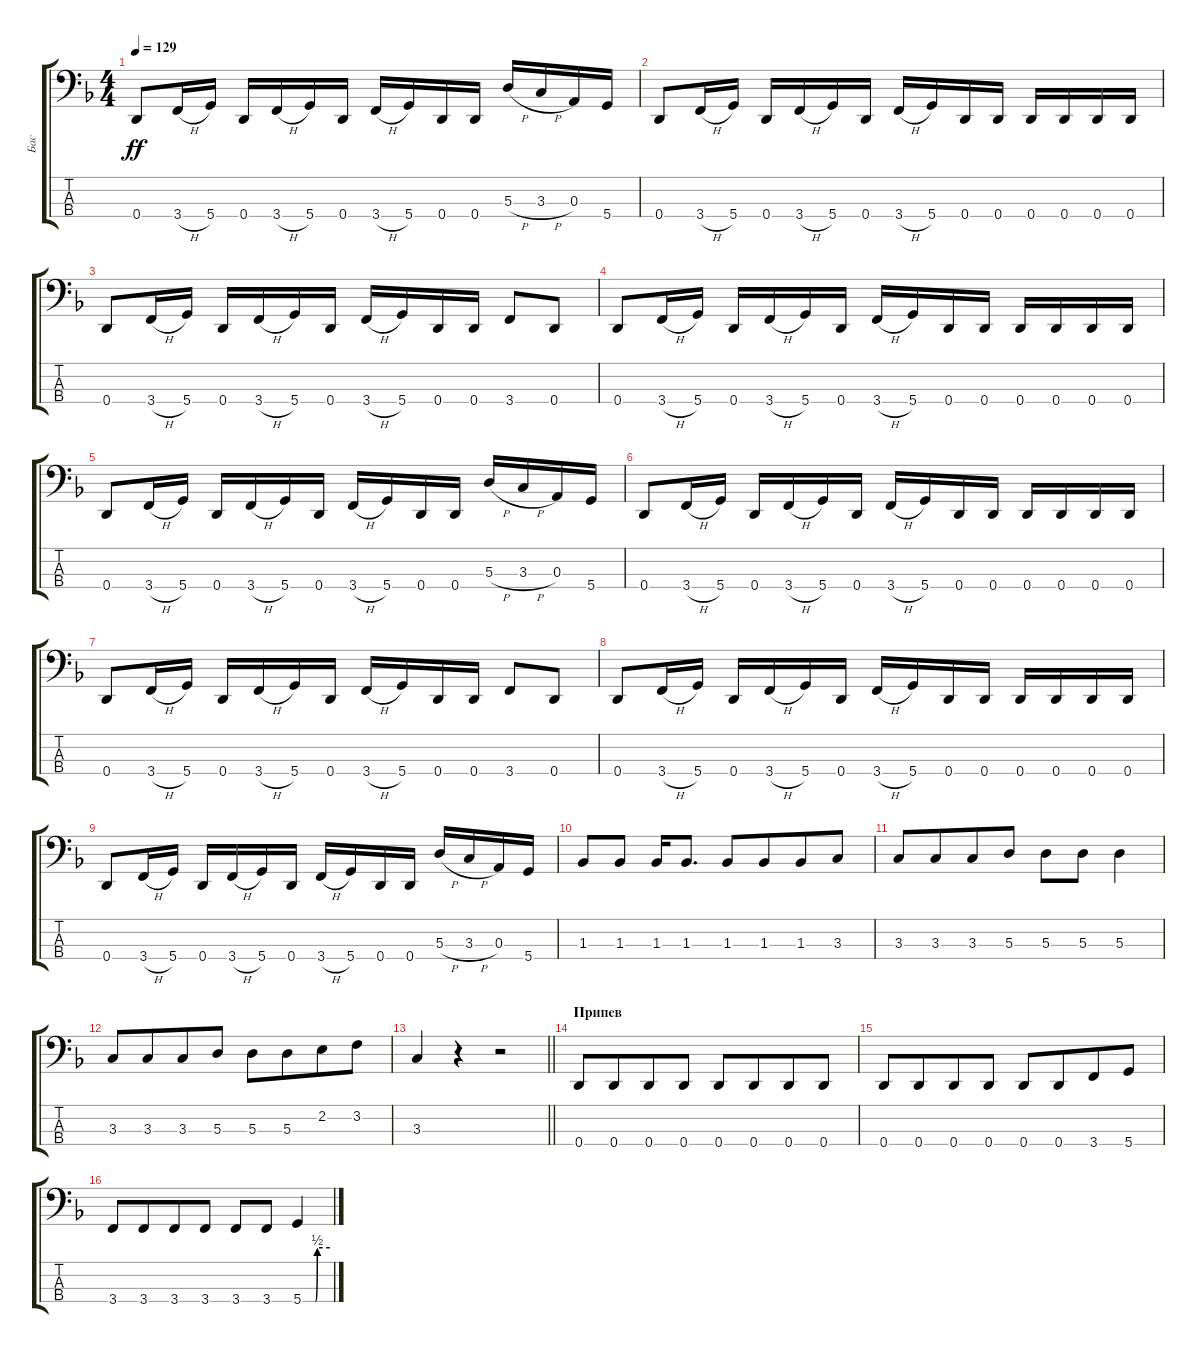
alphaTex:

\track ("Бас" "Бас") {instrument electricbassfinger}
\staff {score tabs}
\tuning (G2 D2 A1 D1) {hide}
\ts (4 4)
\tempo 129
\clef f4
\ks dminor
0.4.8{dy ff} 3.4{h}.16 5.4.16 0.4.16 3.4{h}.16 5.4.16 0.4.16 3.4{h}.16 5.4.16 0.4.16 0.4.16 5.3{h}.16 3.3{h}.16 0.3.16 5.4.16 |
0.4.8 3.4{h}.16 5.4.16 0.4.16 3.4{h}.16 5.4.16 0.4.16 3.4{h}.16 5.4.16 0.4.16 0.4.16 0.4.16 0.4.16 0.4.16 0.4.16 |
0.4.8 3.4{h}.16 5.4.16 0.4.16 3.4{h}.16 5.4.16 0.4.16 3.4{h}.16 5.4.16 0.4.16 0.4.16 3.4.8 0.4.8 |
0.4.8 3.4{h}.16 5.4.16 0.4.16 3.4{h}.16 5.4.16 0.4.16 3.4{h}.16 5.4.16 0.4.16 0.4.16 0.4.16 0.4.16 0.4.16 0.4.16 |
0.4.8 3.4{h}.16 5.4.16 0.4.16 3.4{h}.16 5.4.16 0.4.16 3.4{h}.16 5.4.16 0.4.16 0.4.16 5.3{h}.16 3.3{h}.16 0.3.16 5.4.16 |
0.4.8 3.4{h}.16 5.4.16 0.4.16 3.4{h}.16 5.4.16 0.4.16 3.4{h}.16 5.4.16 0.4.16 0.4.16 0.4.16 0.4.16 0.4.16 0.4.16 |
0.4.8 3.4{h}.16 5.4.16 0.4.16 3.4{h}.16 5.4.16 0.4.16 3.4{h}.16 5.4.16 0.4.16 0.4.16 3.4.8 0.4.8 |
0.4.8 3.4{h}.16 5.4.16 0.4.16 3.4{h}.16 5.4.16 0.4.16 3.4{h}.16 5.4.16 0.4.16 0.4.16 0.4.16 0.4.16 0.4.16 0.4.16 |
0.4.8 3.4{h}.16 5.4.16 0.4.16 3.4{h}.16 5.4.16 0.4.16 3.4{h}.16 5.4.16 0.4.16 0.4.16 5.3{h}.16 3.3{h}.16 0.3.16 5.4.16 |
1.3.8 1.3.8 1.3.16 1.3.8{d} 1.3.8 1.3.8{beam merge} 1.3.8 3.3.8 |
3.3.8 3.3.8{beam merge} 3.3.8 5.3.8 5.3.8 5.3.8 5.3.4 |
3.3.8 3.3.8{beam merge} 3.3.8 5.3.8 5.3.8 5.3.8{beam merge} 2.2.8 3.2.8 |
\barLineRight lightlight
3.3.4 r.4 r.2 |
\section ("" "Припев")
0.4.8 0.4.8{beam merge} 0.4.8 0.4.8 0.4.8 0.4.8{beam merge} 0.4.8 0.4.8 |
0.4.8 0.4.8{beam merge} 0.4.8 0.4.8 0.4.8 0.4.8{beam merge} 3.4.8 5.4.8 |
3.4.8 3.4.8{beam merge} 3.4.8 3.4.8 3.4.8 3.4.8 5.4{be (custom 0 0 28 0 32 2 60 2)}.4
